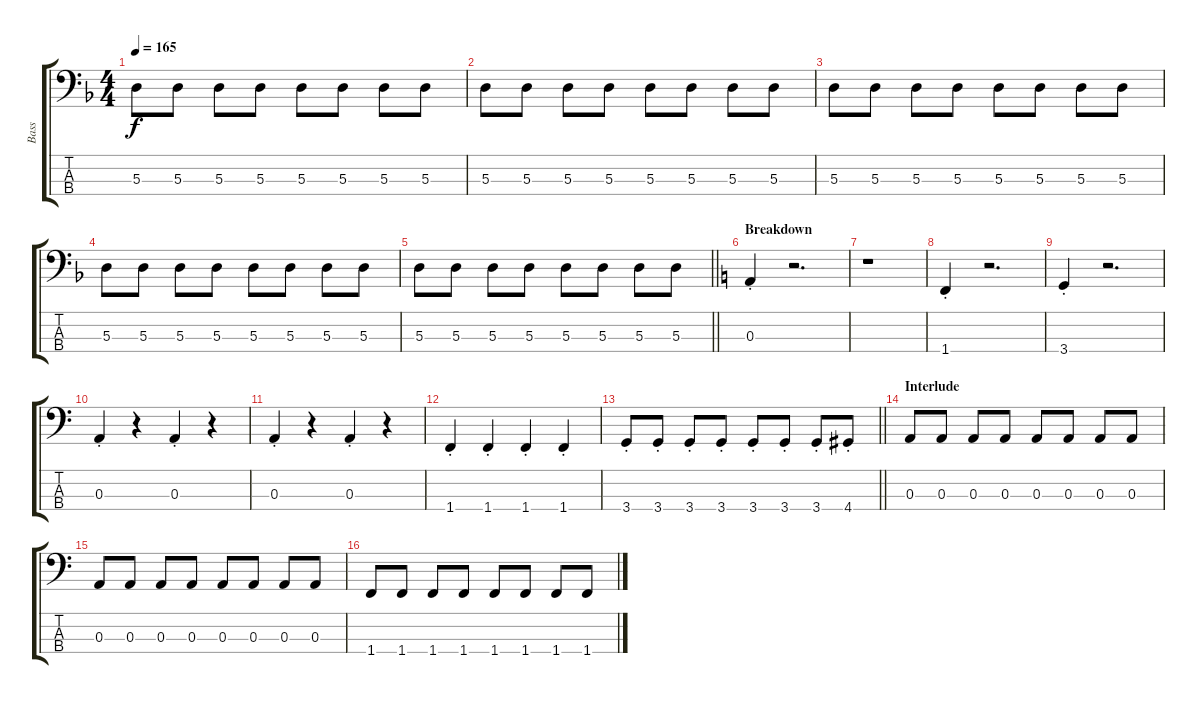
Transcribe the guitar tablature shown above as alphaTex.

\track ("Bass" "Bass") {instrument electricbasspick}
\staff {score tabs}
\tuning (G2 D2 A1 E1) {hide}
\ts (4 4)
\tempo 165
\clef f4
\ks dminor
5.3.8{dy f} 5.3.8 5.3.8 5.3.8 5.3.8 5.3.8 5.3.8 5.3.8 |
5.3.8 5.3.8 5.3.8 5.3.8 5.3.8 5.3.8 5.3.8 5.3.8 |
5.3.8 5.3.8 5.3.8 5.3.8 5.3.8 5.3.8 5.3.8 5.3.8 |
5.3.8 5.3.8 5.3.8 5.3.8 5.3.8 5.3.8 5.3.8 5.3.8 |
\barLineRight lightlight
5.3.8 5.3.8 5.3.8 5.3.8 5.3.8 5.3.8 5.3.8 5.3.8 |
\section ("" "Breakdown")
\ks aminor
0.3{st}.4 r.2{d} |
r.1 |
1.4{st}.4 r.2{d} |
3.4{st}.4 r.2{d} |
0.3{st}.4 r.4 0.3{st}.4 r.4 |
0.3{st}.4 r.4 0.3{st}.4 r.4 |
1.4{st}.4 1.4{st}.4 1.4{st}.4 1.4{st}.4 |
\barLineRight lightlight
3.4{st}.8 3.4{st}.8 3.4{st}.8 3.4{st}.8 3.4{st}.8 3.4{st}.8 3.4{st}.8 4.4{st}.8 |
\section ("" "Interlude")
0.3.8 0.3.8 0.3.8 0.3.8 0.3.8 0.3.8 0.3.8 0.3.8 |
0.3.8 0.3.8 0.3.8 0.3.8 0.3.8 0.3.8 0.3.8 0.3.8 |
1.4.8 1.4.8 1.4.8 1.4.8 1.4.8 1.4.8 1.4.8 1.4.8
